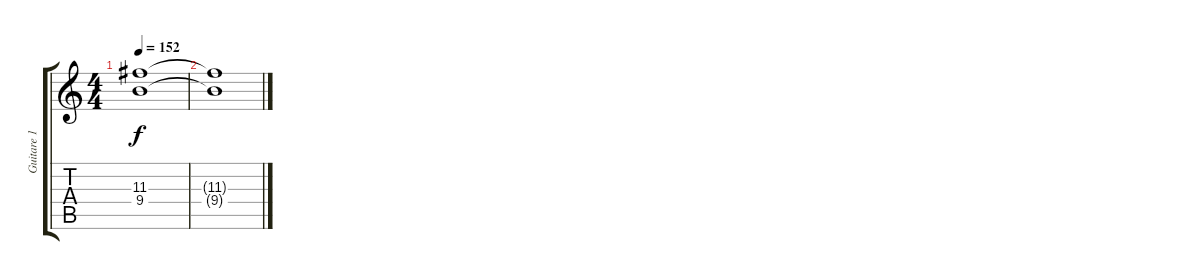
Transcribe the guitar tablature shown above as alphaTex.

\track ("Guitare 1" "Guitare 1") {instrument overdrivenguitar}
\staff {score tabs}
\tuning (E4 B3 G3 D3 A2 E2) {hide}
\ts (4 4)
\tempo 152
\clef g2
\ks c
(11.3 9.4).1{dy f} |
(11.3{t} 9.4{t}).1
